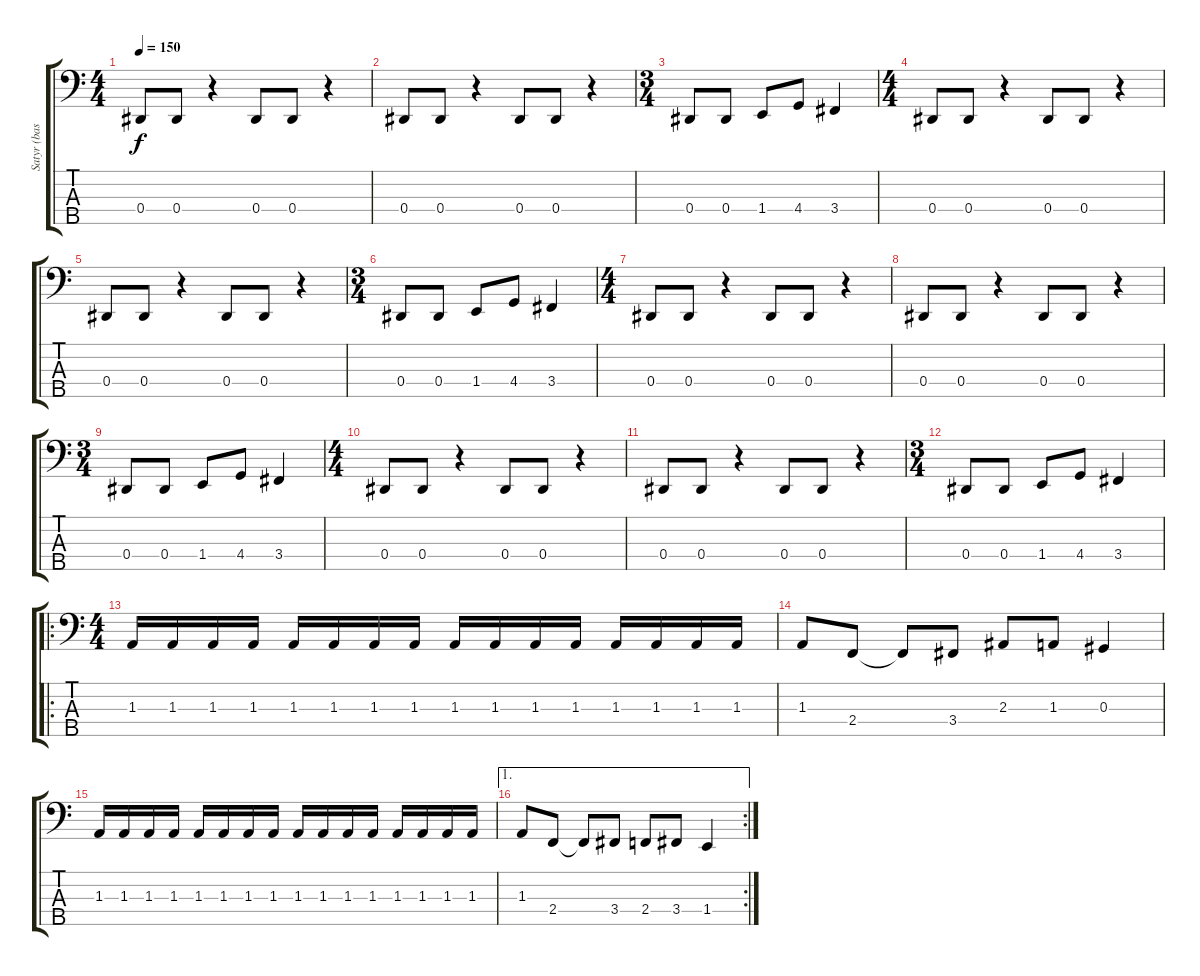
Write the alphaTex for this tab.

\track ("Satyr (bass)" "Satyr (bas") {instrument electricbasspick}
\staff {score tabs}
\tuning (Gb2 Db2 Ab1 Eb1 Bb0) {hide}
\ts (4 4)
\tempo 150
\clef f4
\ks c
0.4.8{dy f instrument electricbasspick} 0.4.8 r.4 0.4.8 0.4.8 r.4 |
0.4.8 0.4.8 r.4 0.4.8 0.4.8 r.4 |
\ts (3 4)
0.4.8 0.4.8 1.4.8 4.4.8 3.4.4 |
\ts (4 4)
0.4.8 0.4.8 r.4 0.4.8 0.4.8 r.4 |
0.4.8 0.4.8 r.4 0.4.8 0.4.8 r.4 |
\ts (3 4)
0.4.8 0.4.8 1.4.8 4.4.8 3.4.4 |
\ts (4 4)
0.4.8 0.4.8 r.4 0.4.8 0.4.8 r.4 |
0.4.8 0.4.8 r.4 0.4.8 0.4.8 r.4 |
\ts (3 4)
0.4.8 0.4.8 1.4.8 4.4.8 3.4.4 |
\ts (4 4)
0.4.8 0.4.8 r.4 0.4.8 0.4.8 r.4 |
0.4.8 0.4.8 r.4 0.4.8 0.4.8 r.4 |
\ts (3 4)
0.4.8 0.4.8 1.4.8 4.4.8 3.4.4 |
\ro
\ts (4 4)
1.3.16 1.3.16 1.3.16 1.3.16 1.3.16 1.3.16 1.3.16 1.3.16 1.3.16 1.3.16 1.3.16 1.3.16 1.3.16 1.3.16 1.3.16 1.3.16 |
1.3.8 2.4.8 2.4{t}.8 3.4.8 2.3.8 1.3.8 0.3.4 |
1.3.16 1.3.16 1.3.16 1.3.16 1.3.16 1.3.16 1.3.16 1.3.16 1.3.16 1.3.16 1.3.16 1.3.16 1.3.16 1.3.16 1.3.16 1.3.16 |
\ae 1
\rc 2
1.3.8 2.4.8 2.4{t}.8 3.4.8 2.4.8 3.4.8 1.4.4
